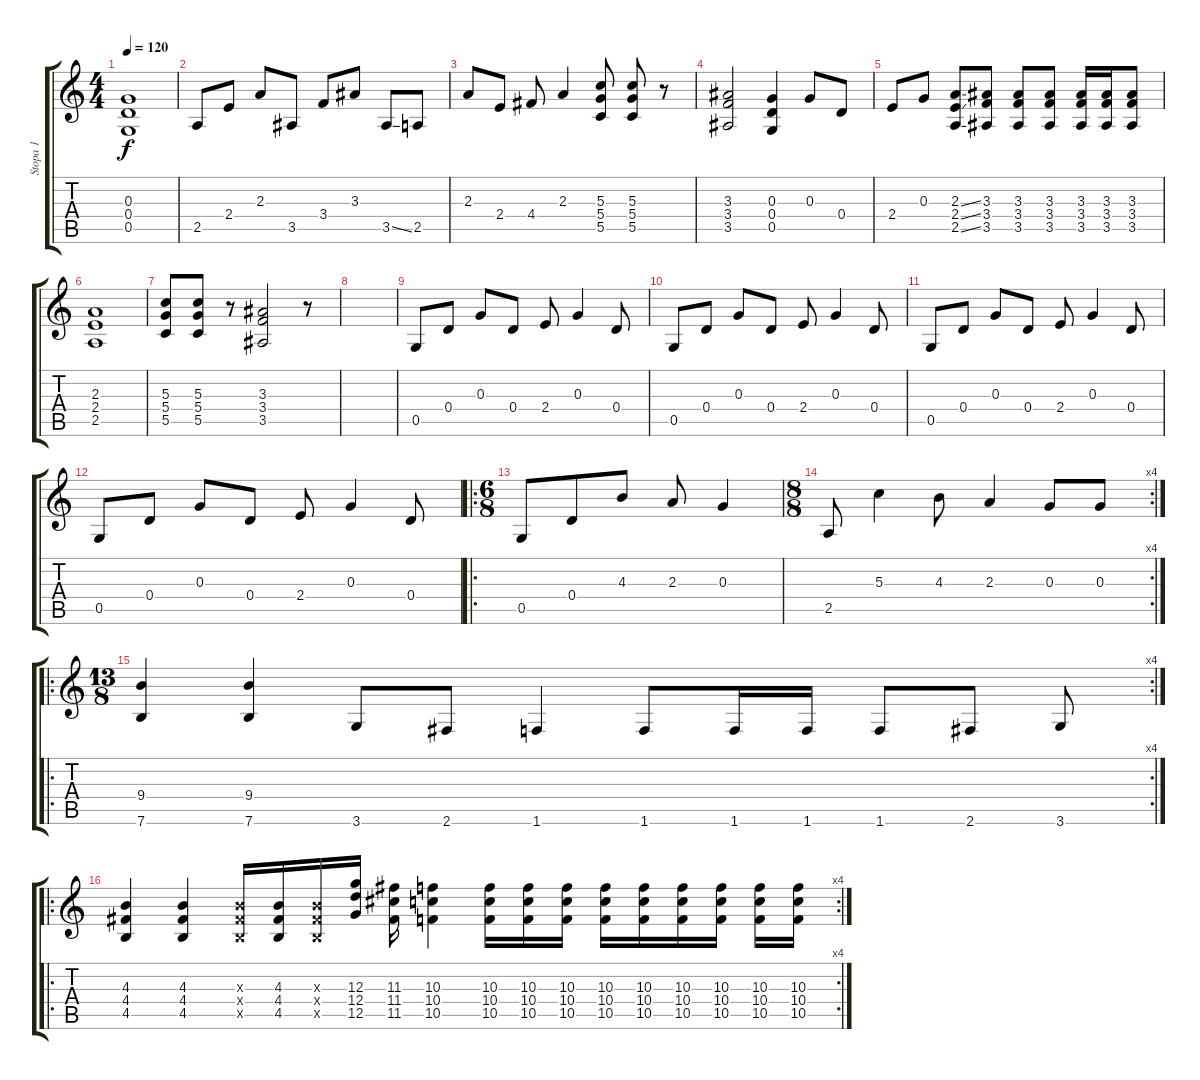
\track ("Stopa 1" "Stopa 1") {instrument overdrivenguitar}
\staff {score tabs}
\tuning (E4 B3 G3 D3 G2 E2) {hide}
\ts (4 4)
\tempo 120
\clef g2
\ks c
(0.3 0.4 0.5).1{dy f} |
2.5.8 2.4.8 2.3.8 3.5.8 3.4.8 3.3.8 3.5{ss}.8 2.5.8 |
2.3.8 2.4.8 4.4.8 2.3.4 (5.3 5.4 5.5).8 (5.3 5.4 5.5).8 r.8 |
(3.3 3.4 3.5).2 (0.3 0.4 0.5).4 0.3.8 0.4.8 |
2.4.8 0.3.8 (2.3{ss} 2.4{ss} 2.5{ss}).8 (3.3 3.4 3.5).8 (3.3 3.4 3.5).8 (3.3 3.4 3.5).8 (3.3 3.4 3.5).16 (3.3 3.4 3.5).16 (3.3 3.4 3.5).8 |
(2.3 2.4 2.5).1 |
(5.3 5.4 5.5).8 (5.3 5.4 5.5).8 r.8 (3.3 3.4 3.5).2 r.8 |
|
0.5.8 0.4.8 0.3.8 0.4.8 2.4.8 0.3.4 0.4.8 |
0.5.8 0.4.8 0.3.8 0.4.8 2.4.8 0.3.4 0.4.8 |
0.5.8 0.4.8 0.3.8 0.4.8 2.4.8 0.3.4 0.4.8 |
0.5.8 0.4.8 0.3.8 0.4.8 2.4.8 0.3.4 0.4.8 |
\ro
\ts (6 8)
0.5.8 0.4.8 4.3.8 2.3.8 0.3.4 |
\rc 4
\ts (8 8)
2.5.8 5.3.4 4.3.8 2.3.4 0.3.8 0.3.8 |
\ro
\rc 4
\ts (13 8)
(9.4 7.6).4 (9.4 7.6).4 3.6.8 2.6.8 1.6.4 1.6.8 1.6.16 1.6.16 1.6.8 2.6.8 3.6.8 |
\ro
\rc 4
(4.3 4.4 4.5).4 (4.3 4.4 4.5).4 (4.3{x} 4.4{x} 4.5{x}).16 (4.3 4.4 4.5).16 (4.3{x} 4.4{x} 4.5{x}).16 (12.3 12.4 12.5).16 (11.3 11.4 11.5).16 (10.3 10.4 10.5).4 (10.3 10.4 10.5).16 (10.3 10.4 10.5).16 (10.3 10.4 10.5).16 (10.3 10.4 10.5).16 (10.3 10.4 10.5).16 (10.3 10.4 10.5).16 (10.3 10.4 10.5).16 (10.3 10.4 10.5).16 (10.3 10.4 10.5).16
